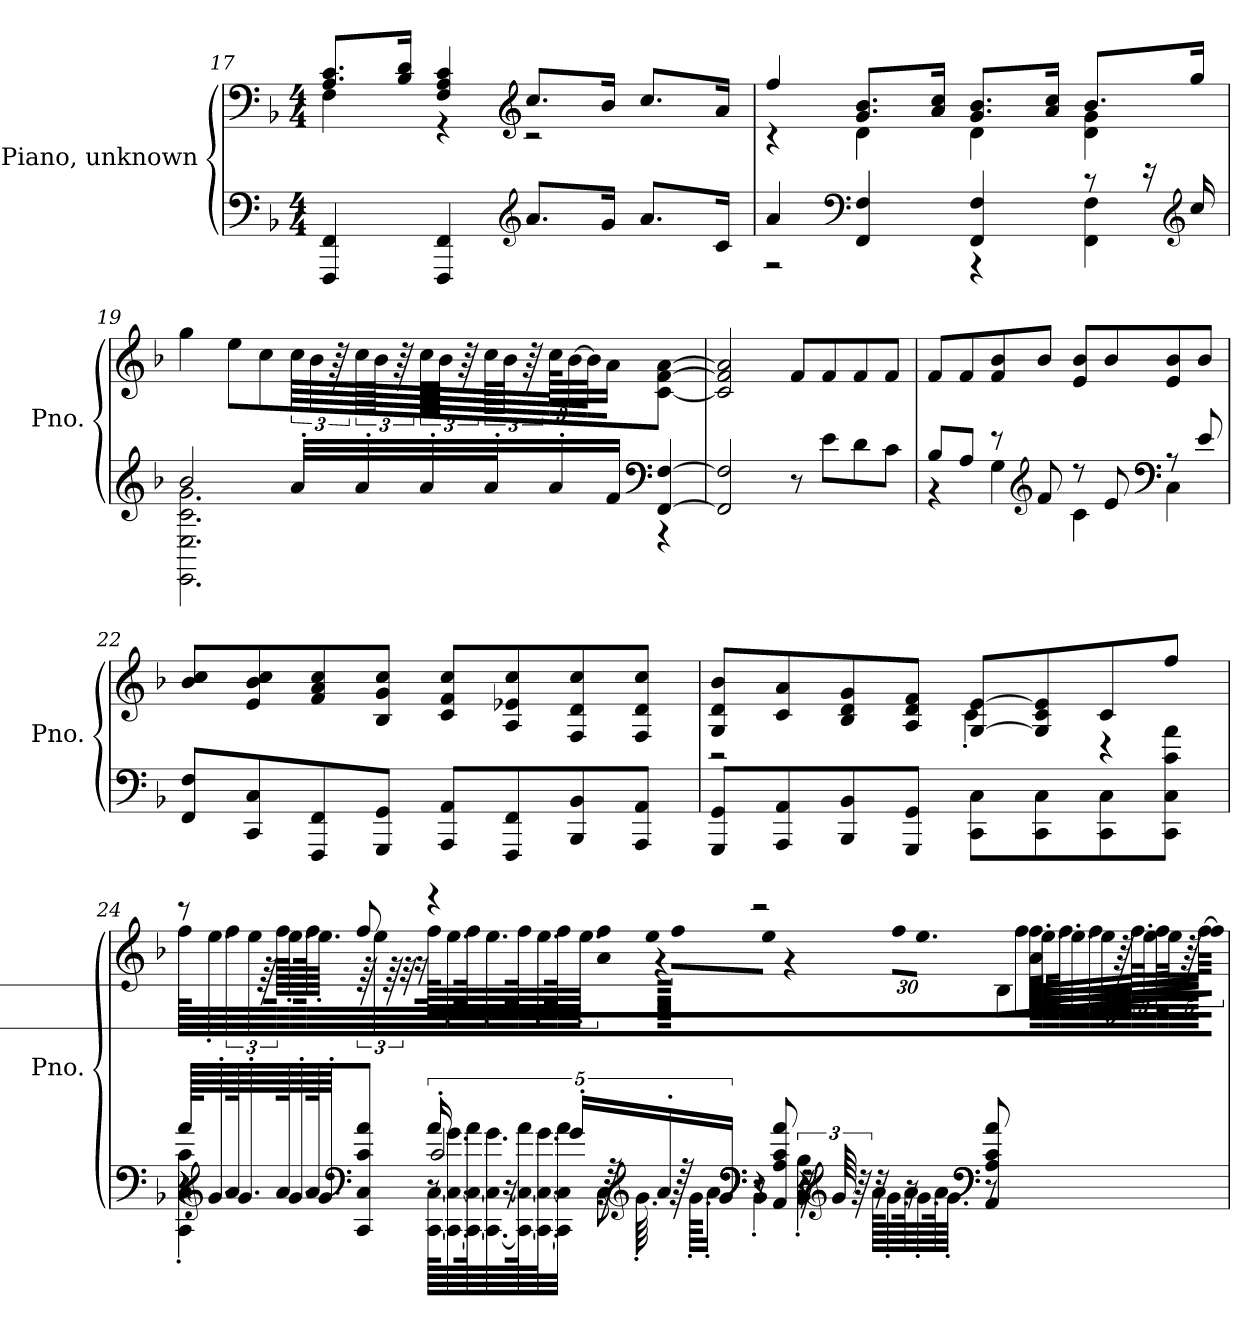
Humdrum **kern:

**kern	**kern
*part1	*part1
*staff2	*staff1
*I"Piano, unknown	*
*I'Pno.	*
!!LO:LB:g=z
*clefF4	*clefF4
*k[b-]	*k[b-]
*M4/4	*M4/4
=17	=17
*	*^
4FFF/ 4FF/	8.A/ 8.c/L	4F\
.	16B-/ 16d/Jk	.
4FFF/ 4FF/	4F/ 4A/ 4c/	4r
*clefG2	*clefG2	*
8.a/L	8.cc/L	2r
16g/Jk	16b-/Jk	.
8.a/L	8.cc/L	.
16c/Jk	16a/Jk	.
=18	=18	=18
*^	*	*
4a/	2r	4ff/	4r
*clefF4	*	*	*
4FF/ 4F/	.	8.g/ 8.b-/L	4d\
.	.	16a/ 16cc/Jk	.
4FF/ 4F/	4r	8.g/ 8.b-/L	4d\
.	.	16a/ 16cc/Jk	.
8r	4FF\ 4F\	8.b-/L	4d\ 4g\
16r	.	.	.
*clefG2	*	*	*
16cc/	.	16gg/Jk	.
*	*	*v	*v
!!LO:LB:g=z
=19	=19	=19
2b-/	2.EE\ 2.E\ 2.c\ 2.g\	4gg\
.	.	8ee\L
.	.	8cc\
32a'/LLL	.	96cc\LLL
.	.	96b-\JJJJ
.	.	96r
32a'/	.	96cc\LLLL
.	.	96b-\JJJJ
.	.	96r
32a'/	.	96cc\LLLL
.	.	96b-\JJJJ
.	.	96r
32a'/J	.	96cc\LLLL
.	.	96b-\JJJJ
.	.	96r
*	*	*Xbrackettup
16a'/	.	96cc\KLLL
.	.	[48b-\
.	.	32b-\J]
16f/JJ	.	16a\JJ
*clefF4	*	*
[4FF/ [4F/	4r	[4c/ [4f/ [4a/
*v	*v	*
=20	=20
2FF/] 2F/]	2c/] 2f/] 2a/]
8r	8f/L
8e\L	8f/
8d\	8f/
8c\J	8f/J
=21	=21
*^	*
8B-/L	4r	8f/L
8A/J	.	8f/
8r	4G\	8f/ 8b-/
*clefG2	*	*
8f/	.	8b-/J
8r	4c\	8e/ 8b-/L
8e/	.	8b-/
*clefF4	*	*
8r	4C\	8e/ 8b-/
8e/	.	8b-/J
*v	*v	*
!!LO:LB:g=z
=22	=22
8FF/ 8F/L	8b-/ 8cc/L
8CC/ 8C/	8e/ 8b-/ 8cc/
8FFF/ 8FF/	8f/ 8a/ 8cc/
8GGG/ 8GG/J	8B-/ 8g/ 8cc/J
8AAA/ 8AA/L	8c/ 8f/ 8cc/L
8FFF/ 8FF/	8A/ 8e-X/ 8cc/
8BBB-/ 8BB-/	8F/ 8d/ 8cc/
8AAA/ 8AA/J	8F/ 8d/ 8cc/J
=23	=23
*	*^
8GGG/ 8GG/L	8G/ 8d/ 8b-/L	2r
8AAA/ 8AA/	8c/ 8a/	.
8BBB-/ 8BB-/	8B-/ 8d/ 8g/	.
8GGG/ 8GG/J	8A/ 8d/ 8f/J	.
8CC\ 8C\L	[8G/ [8e/L	4c'\
8CC\ 8C\	8G/] 8c/ 8e/]	.
8CC\ 8C\	8c/	4r
8CC\ 8C\ 8c\ 8a\J	8ff/J	.
!!LO:PB:g=z	!!
=24	=24	=24
*^	*	*
*	*^	*	*
*	*	*^	*	*
128a/KLLLL	4CC\' 4C\' 4c\'	4r	4r	8r	128ff\KLLLL
*clefG2	*	*	*	*	*
64.g'/	.	.	.	.	64.ee'\
*	*	*	*	*	*brackettup
128a/K	.	.	.	.	96ff\
64.g'/	.	.	.	.	.
.	.	.	.	.	96ee\JJJJ
.	.	.	.	.	96r
128a/K	.	.	.	.	128ff\KLLLL
64.g'/	.	.	.	.	64.ee'\
128a/K	.	.	.	.	128ff\K
64.g'/JJJ	.	.	.	.	64.ee'\JJJJ
*clefF4	*	*	*	*	*
8CC/ 8C/ 8c/ 8a/J	.	.	.	8ff/	96r
.	.	.	.	.	96ee\
.	.	.	.	.	96r
.	.	.	.	.	32r
.	.	.	.	.	16r
20a'/	[128CC\ [128C\KLLLL	2c/	8r	4r	128ff\KLLLL
.	64.CC\_ 64.C\_ 64.g\	.	.	.	64.ee'\
.	128CC\_ 128C\_ 128a\K	.	.	.	128ff\K
.	64.CC\_ 64.C\_ 64.g\	.	.	.	64.ee'\
20r	.	.	.	.	.
.	128CC\_ 128C\_ 128a\K	.	.	.	128ff\K
.	64.CC\_ 64.C\_ 64.g\J	.	.	.	64.ee'\
.	32CC\] 32C\] 32a\JJJ	.	.	.	128ff\K
20g'/LL	.	.	.	.	.
.	.	.	.	.	64.ee'\
!	!	!	!	!	!LO:N:vis=256
.	128r	.	8C\	.	1920%17a\ 1920%17ff\L
*clefG2	*	*	*	*	*
.	64.g'\	.	.	.	.
!	!	!	!	!	!LO:N:vis=256
.	.	.	.	.	1920%17ee\JJJJJ
!	!	!	!	!	!LO:N:vis=64
.	.	.	.	.	960%17r
20a'/	.	.	.	.	.
.	128r	.	.	.	.
.	.	.	.	.	1920ryy
!	!	!	!	!	!LO:N:vis=256
.	.	.	.	.	1920%17ff\LLLLL
.	64.g'\KKLL	.	.	.	.
!	!	!	!	!	!LO:N:vis=256
.	.	.	.	.	1920%17ee\JJJJJ
!	!	!	!	!	!LO:N:vis=128
.	.	.	.	.	1920%17r
!	!	!	!	!	!LO:N:vis=256
.	16a'\JJ	.	.	.	1920%17ff\KKLLL
!	!	!	!	!	!LO:N:vis=32.
.	.	.	.	.	1920%103ee\JJJ
20g/JJ	.	.	.	.	.
*clefF4	*	*	*	*	*
8r	4BB-'\	.	4r	2r	8B-\L
8AA/ 8A/ 8c/ 8a/	.	.	.	.	8ff\
96r	32r	4r	4BB-\' 4B-\'	.	128a\ 128ff\KLLL
.	.	.	.	.	64.ee'\
*clefG2	*	*	*	*	*
96g/	.	.	.	.	.
96r	.	.	.	.	.
32r	128a\KLLLL	.	.	.	128ff\K
.	64.g'\	.	.	.	64.ee'\
16r	128a\K	.	.	.	96ff\
.	64.g'\	.	.	.	.
.	.	.	.	.	96ee\JJJJ
.	.	.	.	.	96r
.	128a\K	.	.	.	96ff\KLLL
.	64.g'\JJJJ	.	.	.	.
.	.	.	.	.	48ee'\
*clefF4	*	*	*	*	*
8AA/ 8A/ 8c/ 8a/	8r	.	.	.	80ff\L
.	.	.	.	.	80ee\JJJJ
.	.	.	.	.	80r
.	.	.	.	.	[40ff\KLL
.	.	.	.	.	16ff\JJ]
*v	*v	*v	*v	*	*
*	*v	*v
=	=
*-	*-
